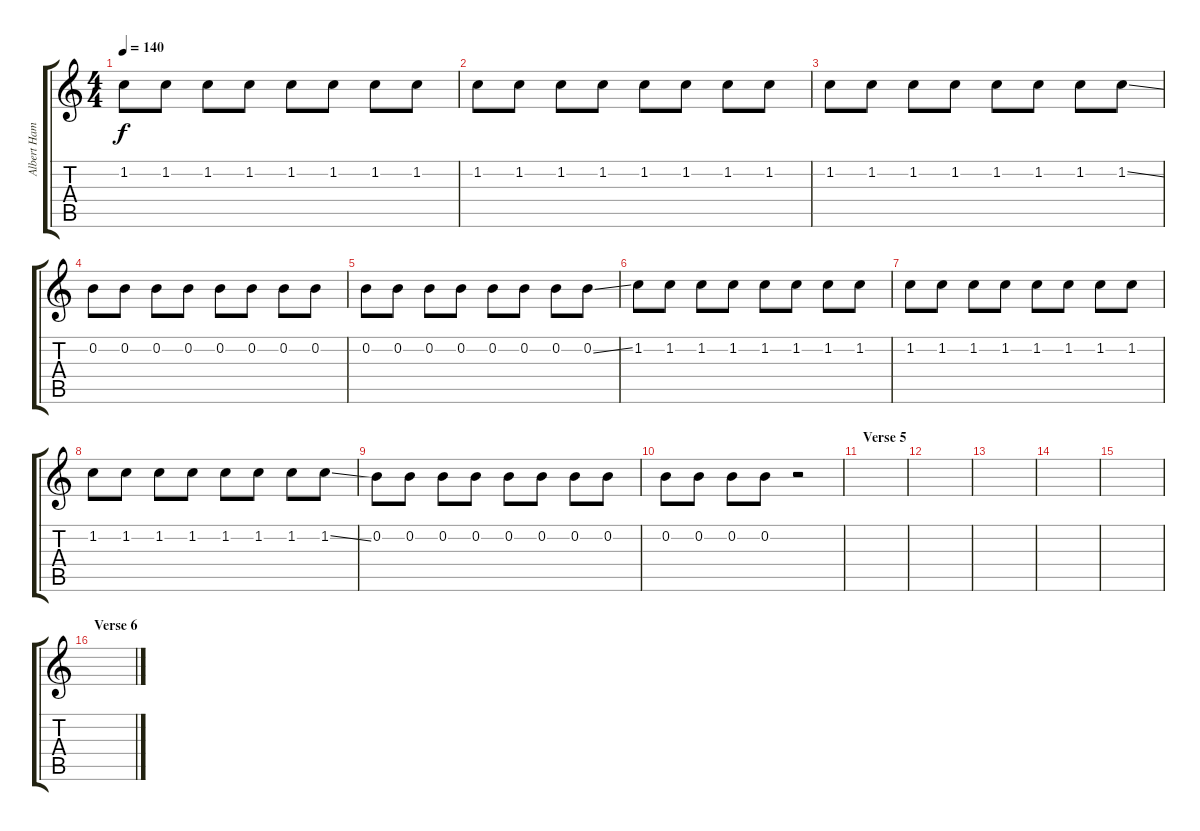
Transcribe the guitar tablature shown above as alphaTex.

\track ("Albert Hammond Jr. - Guitar (Lead)" "Albert Ham") {instrument distortionguitar}
\staff {score tabs}
\tuning (E4 B3 G3 D3 A2 E2) {hide}
\ts (4 4)
\tempo 140
\clef g2
\ks c
1.2.8{dy f volume 7} 1.2.8 1.2.8 1.2.8 1.2.8 1.2.8 1.2.8 1.2.8 |
1.2.8 1.2.8 1.2.8 1.2.8 1.2.8 1.2.8 1.2.8 1.2.8 |
1.2.8 1.2.8 1.2.8 1.2.8 1.2.8 1.2.8 1.2.8 1.2{ss}.8 |
0.2.8 0.2.8 0.2.8 0.2.8 0.2.8 0.2.8 0.2.8 0.2.8 |
0.2.8 0.2.8 0.2.8 0.2.8 0.2.8 0.2.8 0.2.8 0.2{ss}.8 |
1.2.8 1.2.8 1.2.8 1.2.8 1.2.8 1.2.8 1.2.8 1.2.8 |
1.2.8 1.2.8 1.2.8 1.2.8 1.2.8 1.2.8 1.2.8 1.2.8 |
1.2.8 1.2.8 1.2.8 1.2.8 1.2.8 1.2.8 1.2.8 1.2{ss}.8 |
0.2.8 0.2.8 0.2.8 0.2.8 0.2.8 0.2.8 0.2.8 0.2.8 |
0.2.8 0.2.8 0.2.8 0.2.8 r.2 |
\section ("" "Verse 5")
|
|
|
|
|
\section ("" "Verse 6")
